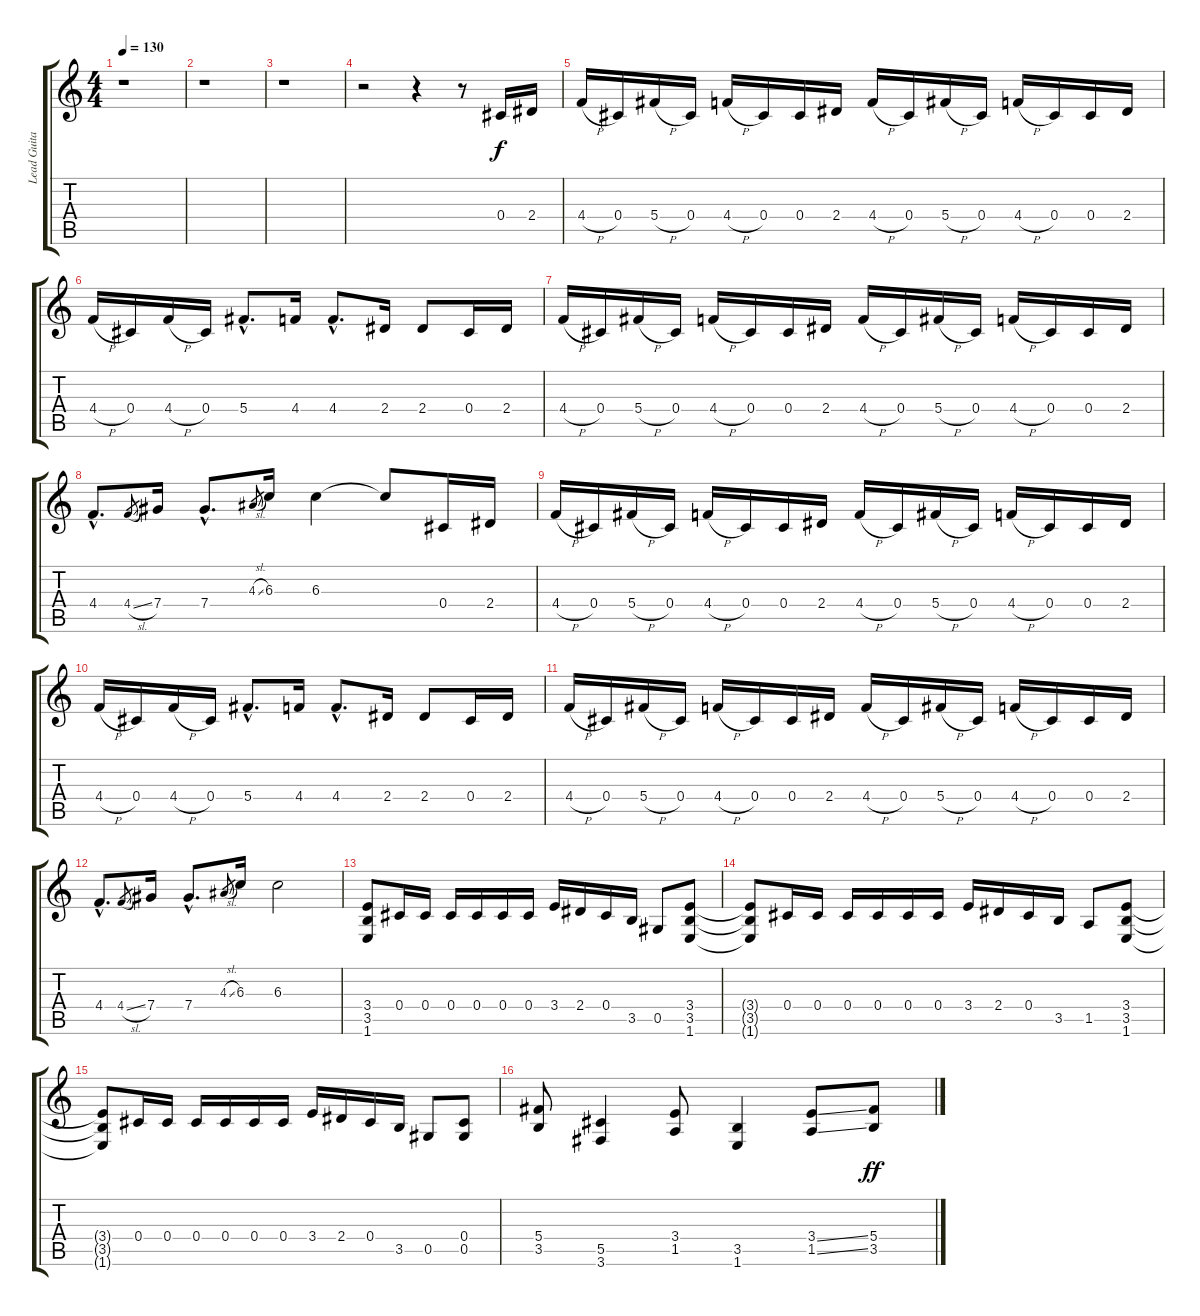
\track ("Lead Guitar I" "Lead Guita") {instrument distortionguitar}
\staff {score tabs}
\tuning (Eb4 Bb3 Gb3 Db3 Ab2 Eb2) {hide}
\ts (4 4)
\tempo 130
\clef g2
\ks c
r.1{dy f instrument distortionguitar} |
r.1 |
r.1 |
r.2 r.4 r.8 0.4.16 2.4.16 |
4.4{h}.16 0.4.16 5.4{h}.16 0.4.16 4.4{h}.16 0.4.16 0.4.16 2.4.16 4.4{h}.16 0.4.16 5.4{h}.16 0.4.16 4.4{h}.16 0.4.16 0.4.16 2.4.16 |
4.4{h}.16 0.4.16 4.4{h}.16 0.4.16 5.4{hac}.8{d} 4.4.16 4.4{hac}.8{d} 2.4.16 2.4.8 0.4.16 2.4.16 |
4.4{h}.16 0.4.16 5.4{h}.16 0.4.16 4.4{h}.16 0.4.16 0.4.16 2.4.16 4.4{h}.16 0.4.16 5.4{h}.16 0.4.16 4.4{h}.16 0.4.16 0.4.16 2.4.16 |
4.4{hac}.8{d} 4.4{sl}.8{gr} 7.4.16 7.4{hac}.8{d} 4.3{sl}.8{gr} 6.3.16 6.3.4 6.3{t}.8 0.4.16 2.4.16 |
4.4{h}.16 0.4.16 5.4{h}.16 0.4.16 4.4{h}.16 0.4.16 0.4.16 2.4.16 4.4{h}.16 0.4.16 5.4{h}.16 0.4.16 4.4{h}.16 0.4.16 0.4.16 2.4.16 |
4.4{h}.16 0.4.16 4.4{h}.16 0.4.16 5.4{hac}.8{d} 4.4.16 4.4{hac}.8{d} 2.4.16 2.4.8 0.4.16 2.4.16 |
4.4{h}.16 0.4.16 5.4{h}.16 0.4.16 4.4{h}.16 0.4.16 0.4.16 2.4.16 4.4{h}.16 0.4.16 5.4{h}.16 0.4.16 4.4{h}.16 0.4.16 0.4.16 2.4.16 |
4.4{hac}.8{d} 4.4{sl}.8{gr} 7.4.16 7.4{hac}.8{d} 4.3{sl}.8{gr} 6.3.16 6.3.2 |
(3.4 3.5 1.6).8 0.4.16 0.4.16 0.4.16 0.4.16 0.4.16 0.4.16 3.4.16 2.4.16 0.4.16 3.5.16 0.5.8 (3.4 3.5 1.6).8 |
(3.4{t} 3.5{t} 1.6{t}).8 0.4.16 0.4.16 0.4.16 0.4.16 0.4.16 0.4.16 3.4.16 2.4.16 0.4.16 3.5.16 1.5.8 (3.4 3.5 1.6).8 |
(3.4{t} 3.5{t} 1.6{t}).8 0.4.16 0.4.16 0.4.16 0.4.16 0.4.16 0.4.16 3.4.16 2.4.16 0.4.16 3.5.16 0.5.8 (0.4 0.5).8 |
(5.4 3.5).8 (5.5 3.6).4 (3.4 1.5).8 (3.5 1.6).4 (3.4{ss} 1.5{ss}).8 (5.4 3.5).8{dy ff}
